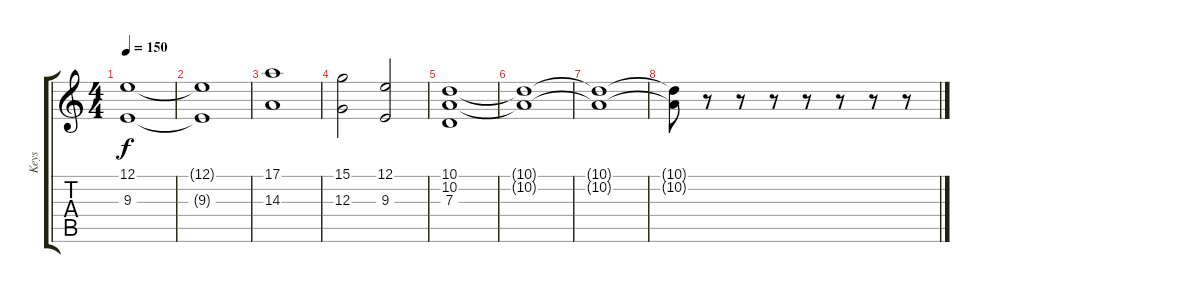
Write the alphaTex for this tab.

\track ("Keys" "Keys") {instrument synthstrings1}
\staff {score tabs}
\tuning (E4 B3 G3 D3 A2 D2) {hide}
\ts (4 4)
\tempo 150
\clef g2
\ks c
(12.1 9.3).1{dy f} |
(12.1{t} 9.3{t}).1 |
(17.1 14.3).1 |
(15.1 12.3).2 (12.1 9.3).2 |
(10.1 10.2 7.3).1 |
(10.1{t} 10.2{t}).1 |
(10.1{t} 10.2{t}).1 |
(10.1{t} 10.2{t}).8 r.8 r.8 r.8 r.8 r.8 r.8 r.8
